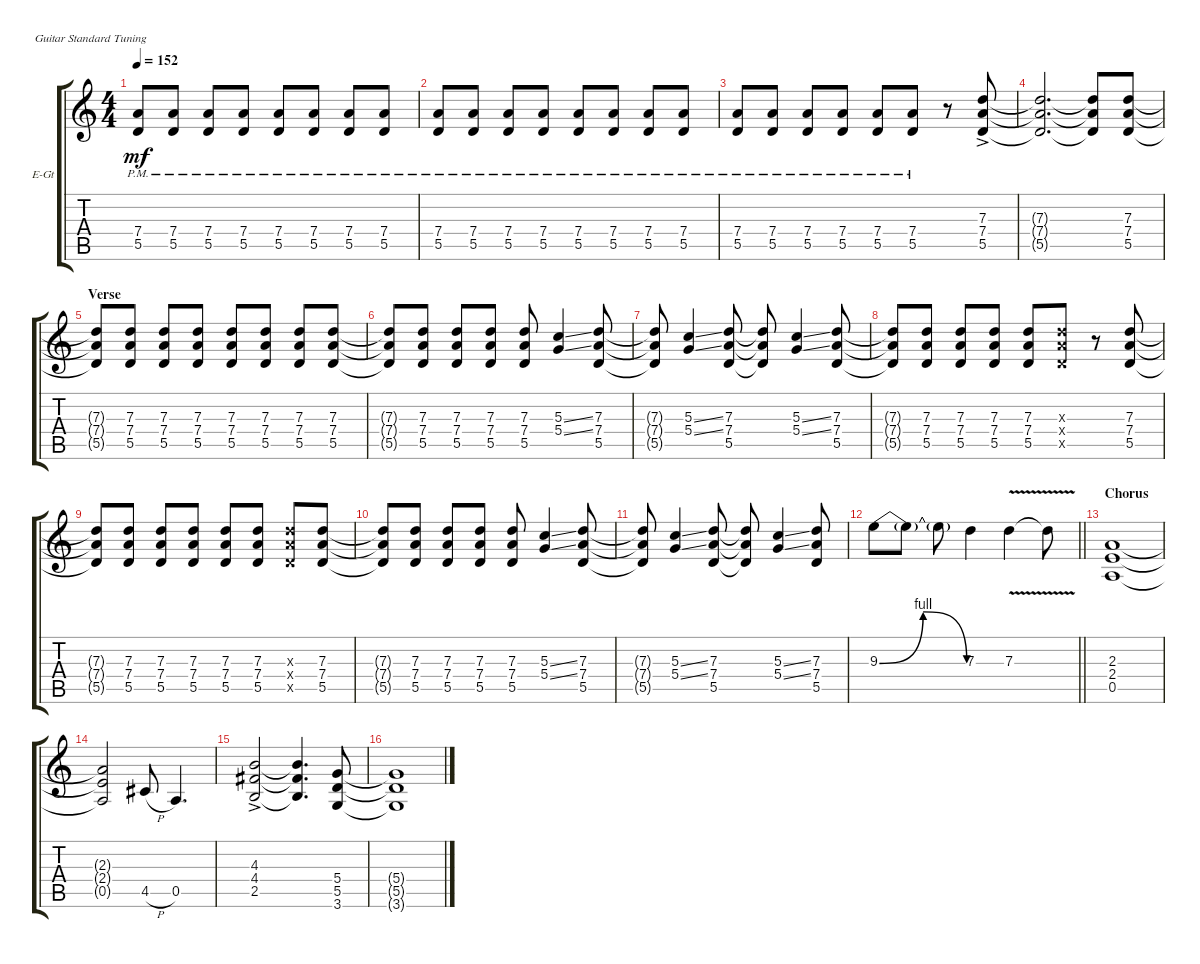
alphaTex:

\bracketExtendMode groupsimilarinstruments
\firstSystemTrackNameOrientation horizontal
\otherSystemsTrackNameOrientation horizontal
\track ("Guitar 2" "E-Gt") {instrument overdrivenguitar}
\staff {score tabs}
\tuning (E4 B3 G3 D3 A2 E2)
\ts (4 4)
\tempo 152
\clef g2
\ks c
(7.4{pm} 5.5{pm}).8{dy mf} (7.4{pm} 5.5{pm}).8 (7.4{pm} 5.5{pm}).8 (7.4{pm} 5.5{pm}).8 (7.4{pm} 5.5{pm}).8 (7.4{pm} 5.5{pm}).8 (7.4{pm} 5.5{pm}).8 (7.4{pm} 5.5{pm}).8 |
(7.4{pm} 5.5{pm}).8 (7.4{pm} 5.5{pm}).8 (7.4{pm} 5.5{pm}).8 (7.4{pm} 5.5{pm}).8 (7.4{pm} 5.5{pm}).8 (7.4{pm} 5.5{pm}).8 (7.4{pm} 5.5{pm}).8 (7.4{pm} 5.5{pm}).8 |
(7.4{pm} 5.5{pm}).8 (7.4{pm} 5.5{pm}).8 (7.4{pm} 5.5{pm}).8 (7.4{pm} 5.5{pm}).8 (7.4{pm} 5.5{pm}).8 (7.4{pm} 5.5{pm}).8 r.8 (7.3{ac} 7.4{ac} 5.5{ac}).8 |
(7.3{t} 7.4{t} 5.5{t}).2{d} (7.3{t} 7.4{t} 5.5{t}).8 (7.3 7.4 5.5).8 |
\section ("" "Verse")
(7.3{t} 7.4{t} 5.5{t}).8 (7.3 7.4 5.5).8 (7.3 7.4 5.5).8 (7.3 7.4 5.5).8 (7.3 7.4 5.5).8 (7.3 7.4 5.5).8 (7.3 7.4 5.5).8 (7.3 7.4 5.5).8 |
(7.3{t} 7.4{t} 5.5{t}).8 (7.3 7.4 5.5).8 (7.3 7.4 5.5).8 (7.3 7.4 5.5).8 (7.3 7.4 5.5).8 (5.3{ss} 5.4{ss}).4 (7.3 7.4 5.5).8 |
(7.3{t} 7.4{t} 5.5{t}).8 (5.3{ss} 5.4{ss}).4 (7.3 7.4 5.5).8 (7.3{t} 7.4{t} 5.5{t}).8 (5.3{ss} 5.4{ss}).4 (7.3 7.4 5.5).8 |
(7.3{t} 7.4{t} 5.5{t}).8 (7.3 7.4 5.5).8 (7.3 7.4 5.5).8 (7.3 7.4 5.5).8 (7.3 7.4 5.5).8 (7.3{x} 7.4{x} 5.5{x}).8 r.8 (7.3 7.4 5.5).8 |
(7.3{t} 7.4{t} 5.5{t}).8 (7.3 7.4 5.5).8 (7.3 7.4 5.5).8 (7.3 7.4 5.5).8 (7.3 7.4 5.5).8 (7.3 7.4 5.5).8 (7.3{x} 7.4{x} 5.5{x}).8 (7.3 7.4 5.5).8 |
(7.3{t} 7.4{t} 5.5{t}).8 (7.3 7.4 5.5).8 (7.3 7.4 5.5).8 (7.3 7.4 5.5).8 (7.3 7.4 5.5).8 (5.3{ss} 5.4{ss}).4 (7.3 7.4 5.5).8 |
(7.3{t} 7.4{t} 5.5{t}).8 (5.3{ss} 5.4{ss}).4 (7.3 7.4 5.5).8 (7.3{t} 7.4{t} 5.5{t}).8 (5.3{ss} 5.4{ss}).4 (7.3 7.4 5.5).8 |
\barLineRight lightlight
9.3{be (bendrelease 0 0 10.2 4 20.4 4 30 0)}.8 9.3{t}.8 9.3{t}.8 7.3.4 7.3{v}.4 7.3{v t}.8 |
\section ("" "Chorus")
(2.3 2.4 0.5).1 |
(2.3{t} 2.4{t} 0.5{t}).2 4.5{h}.8 0.5.4{d} |
(4.3{ac} 4.4{ac} 2.5{ac}).2 (4.3{t} 4.4{t} 2.5{t}).4{d} (5.4 5.5 3.6).8 |
(5.4{t} 5.5{t} 3.6{t}).1
